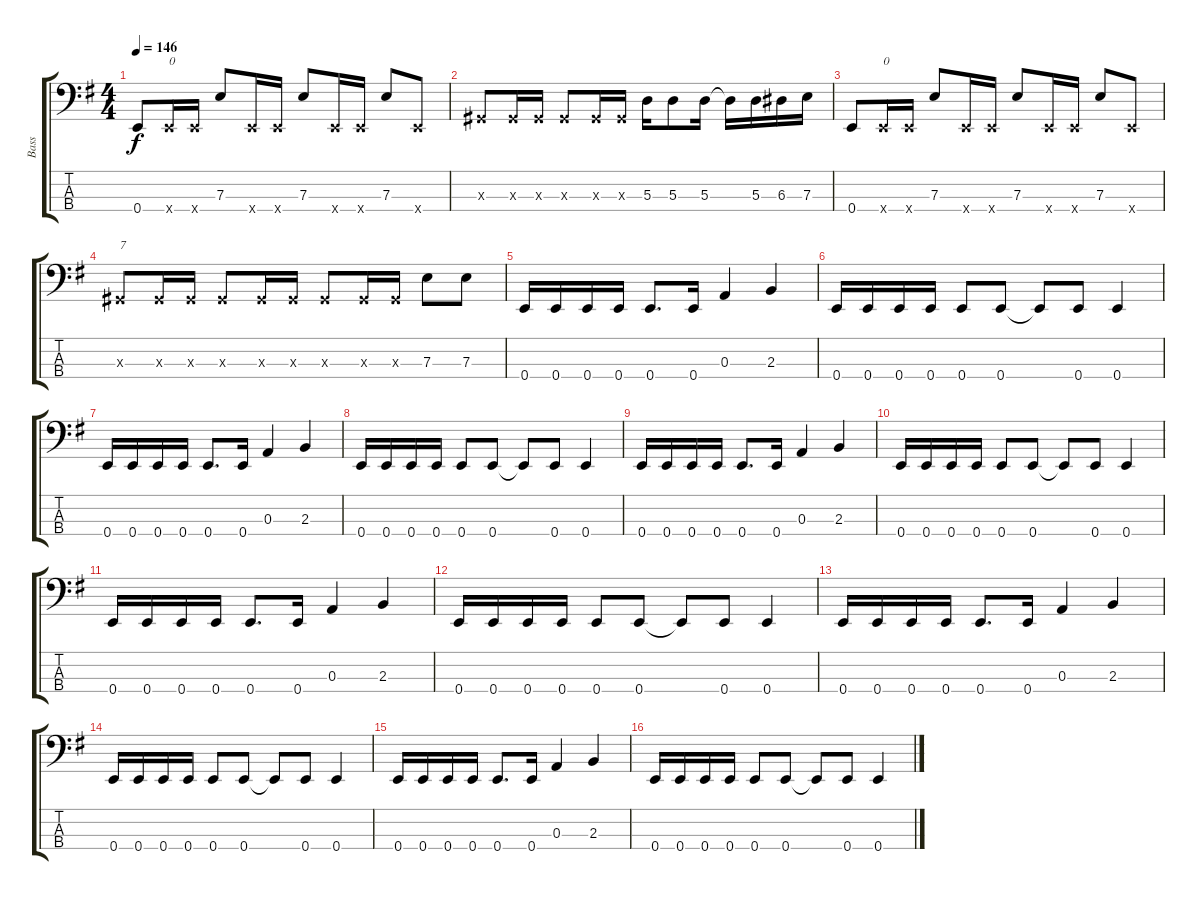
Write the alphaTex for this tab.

\track ("Bass" "Bass") {instrument electricbassfinger}
\staff {score tabs}
\tuning (G2 D2 A1 E1) {hide}
\ts (4 4)
\tempo 146
\clef f4
\ks g
0.4.8{dy f} 0.4{x}.16{txt "0"} 0.4{x}.16 7.3.8 0.4{x}.16 0.4{x}.16 7.3.8 0.4{x}.16 0.4{x}.16 7.3.8 0.4{x}.8 |
-1.3{x}.8 -1.3{x}.16 -1.3{x}.16 -1.3{x}.8 -1.3{x}.16 -1.3{x}.16 5.3.16 5.3.8 5.3.16 5.3{t}.16 5.3.16 6.3.16 7.3.16 |
0.4.8 0.4{x}.16{txt "0"} 0.4{x}.16 7.3.8 0.4{x}.16 0.4{x}.16 7.3.8 0.4{x}.16 0.4{x}.16 7.3.8 0.4{x}.8 |
-1.3{x}.8{txt "7"} -1.3{x}.16 -1.3{x}.16 -1.3{x}.8 -1.3{x}.16 -1.3{x}.16 -1.3{x}.8 -1.3{x}.16 -1.3{x}.16 7.3.8 7.3.8 |
0.4.16 0.4.16 0.4.16 0.4.16 0.4.8{d} 0.4.16 0.3.4 2.3.4 |
0.4.16 0.4.16 0.4.16 0.4.16 0.4.8 0.4.8 0.4{t}.8 0.4.8 0.4.4 |
0.4.16 0.4.16 0.4.16 0.4.16 0.4.8{d} 0.4.16 0.3.4 2.3.4 |
0.4.16 0.4.16 0.4.16 0.4.16 0.4.8 0.4.8 0.4{t}.8 0.4.8 0.4.4 |
0.4.16 0.4.16 0.4.16 0.4.16 0.4.8{d} 0.4.16 0.3.4 2.3.4 |
0.4.16 0.4.16 0.4.16 0.4.16 0.4.8 0.4.8 0.4{t}.8 0.4.8 0.4.4 |
0.4.16 0.4.16 0.4.16 0.4.16 0.4.8{d} 0.4.16 0.3.4 2.3.4 |
0.4.16 0.4.16 0.4.16 0.4.16 0.4.8 0.4.8 0.4{t}.8 0.4.8 0.4.4 |
0.4.16 0.4.16 0.4.16 0.4.16 0.4.8{d} 0.4.16 0.3.4 2.3.4 |
0.4.16 0.4.16 0.4.16 0.4.16 0.4.8 0.4.8 0.4{t}.8 0.4.8 0.4.4 |
0.4.16 0.4.16 0.4.16 0.4.16 0.4.8{d} 0.4.16 0.3.4 2.3.4 |
0.4.16 0.4.16 0.4.16 0.4.16 0.4.8 0.4.8 0.4{t}.8 0.4.8 0.4.4
